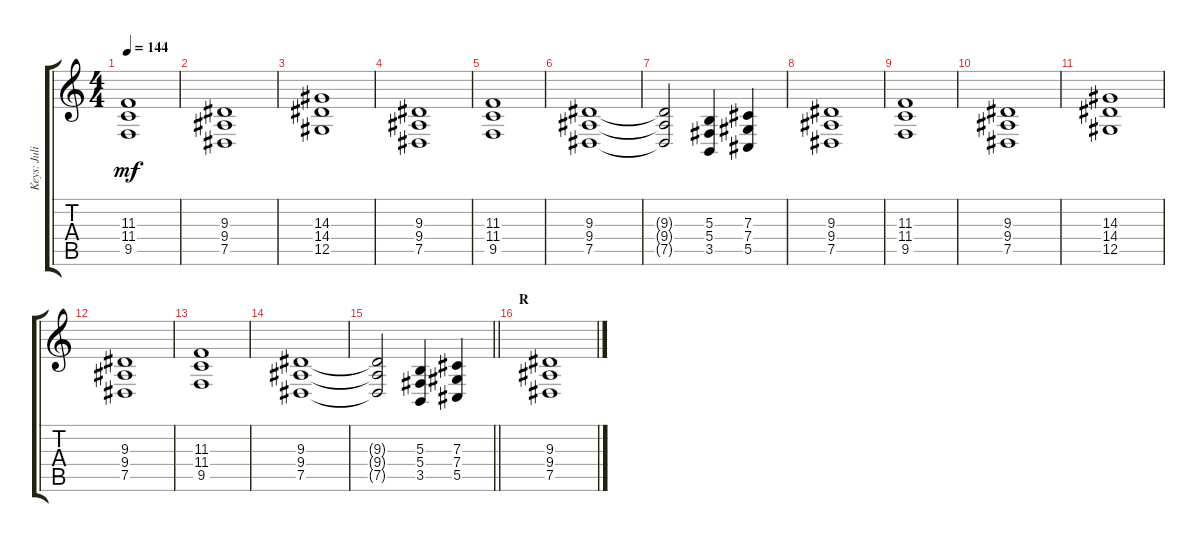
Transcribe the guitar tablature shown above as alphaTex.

\track ("Keys: Julie" "Keys: Juli") {instrument synthstrings1}
\staff {score tabs}
\tuning (Eb4 Bb3 Gb3 Db3 Ab2 Eb2) {hide}
\ts (4 4)
\tempo 144
\clef g2
\ks c
(11.3 11.4 9.5).1{dy mf} |
(9.3 9.4 7.5).1 |
(14.3 14.4 12.5).1 |
(9.3 9.4 7.5).1 |
(11.3 11.4 9.5).1 |
(9.3 9.4 7.5).1 |
(9.3{t} 9.4{t} 7.5{t}).2 (5.3 5.4 3.5).4 (7.3 7.4 5.5).4 |
(9.3 9.4 7.5).1 |
(11.3 11.4 9.5).1 |
(9.3 9.4 7.5).1 |
(14.3 14.4 12.5).1 |
(9.3 9.4 7.5).1 |
(11.3 11.4 9.5).1 |
(9.3 9.4 7.5).1 |
\barLineRight lightlight
(9.3{t} 9.4{t} 7.5{t}).2 (5.3 5.4 3.5).4 (7.3 7.4 5.5).4 |
\section ("" "R")
(9.3 9.4 7.5).1
